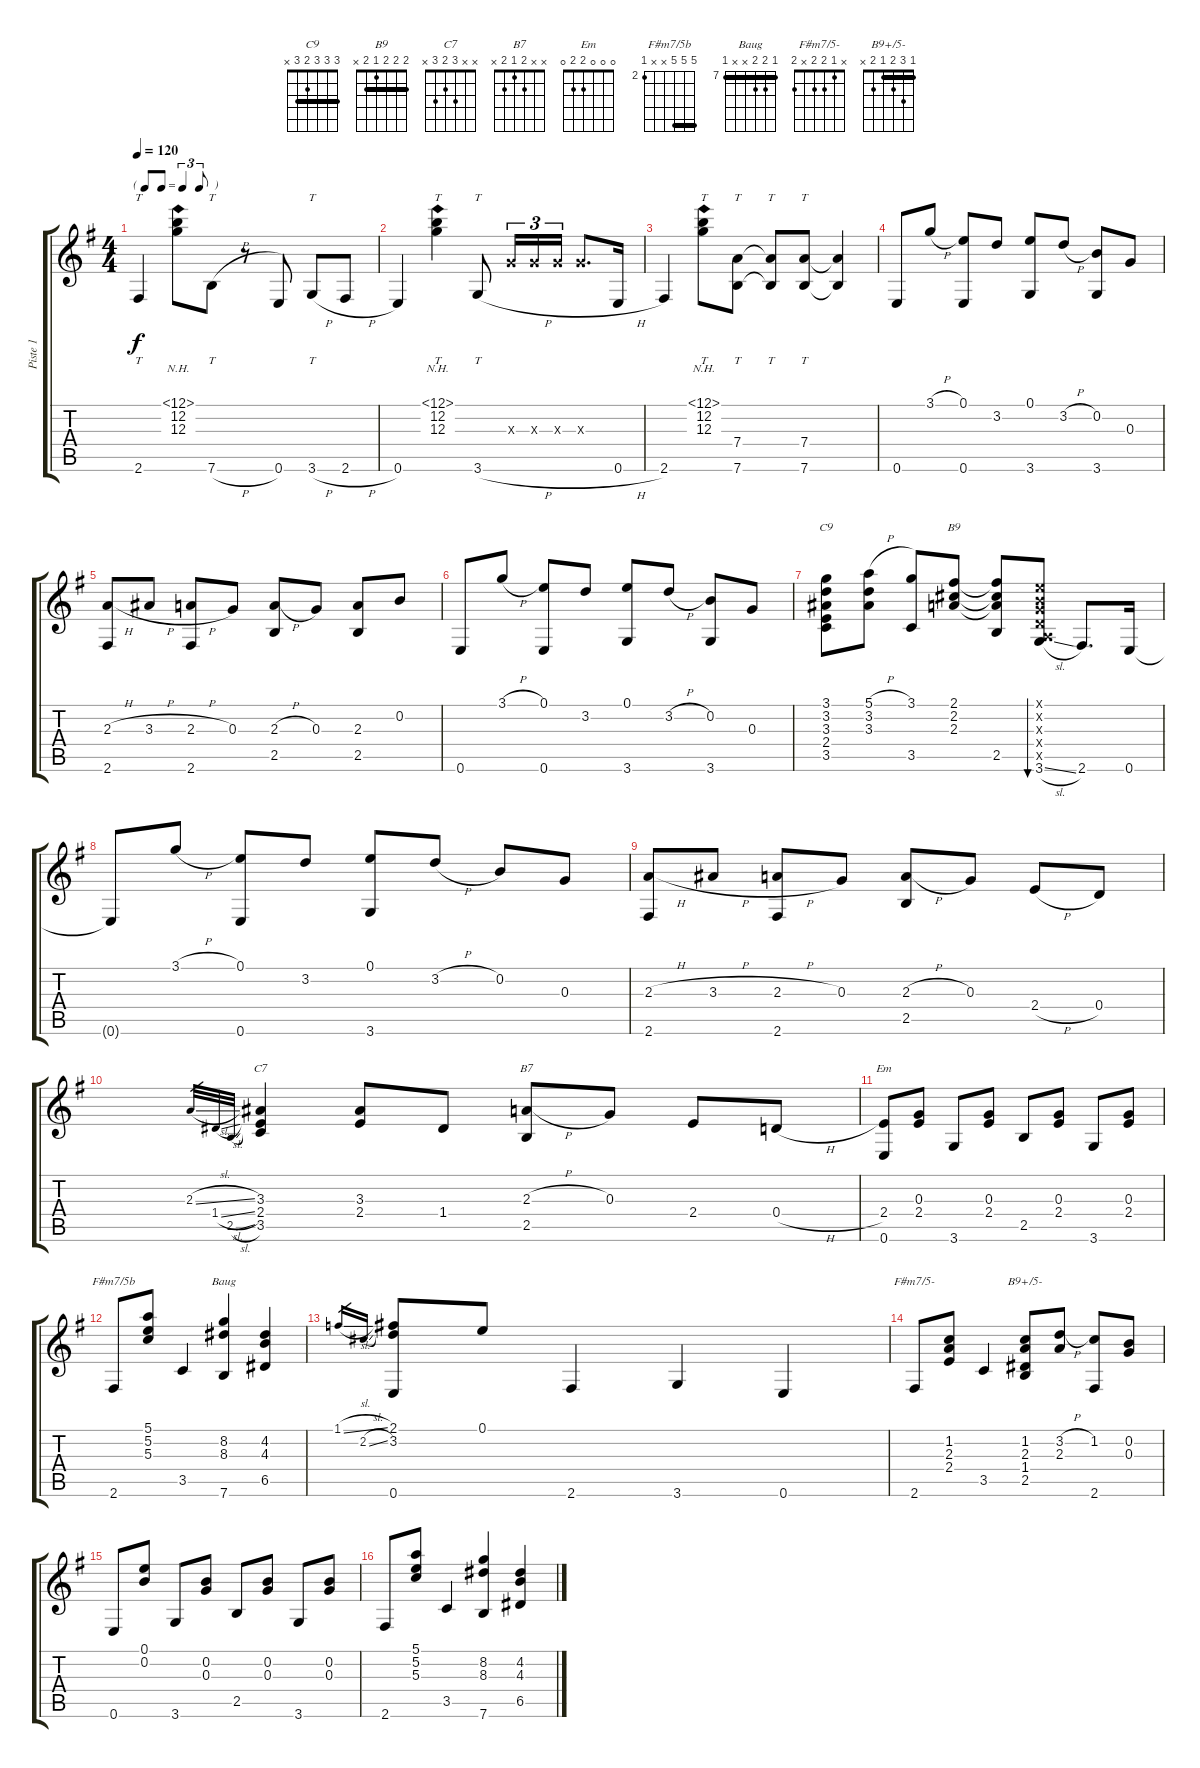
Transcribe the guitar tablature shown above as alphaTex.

\track ("Piste 1" "Piste 1") {instrument acousticguitarnylon}
\staff {score tabs}
\tuning (E4 B3 G3 D3 A2 E2) {hide}
\chord ("C9" 3 3 3 2 3 x) {barre 3}
\chord ("B9" 2 2 2 1 2 x) {barre 2}
\chord ("C7" x x 3 2 3 x)
\chord ("B7" x x 2 1 2 x)
\chord ("Em" 0 0 0 2 2 0)
\chord ("F#m7/5b" 6 6 6 x x 2) {firstfret 2 barre 6}
\chord ("Baug" 7 8 8 x x 7) {firstfret 7 barre 7}
\chord ("F#m7/5-" x 1 2 2 x 2)
\chord ("B9+/5-" 1 3 2 1 2 x) {barre 1}
\ts (4 4)
\tf triplet8th
\tempo 120
\clef g2
\ks eminor
2.6.4{tt dy f} (12.1{nh} 12.2 12.3).8 7.6{h}.8{tt} r.8 0.6.8 3.6{h}.8{tt} 2.6{h}.8 |
0.6.4 (12.1{nh} 12.2 12.3).4{tt} 3.6{h}.8{tt} 0.3{x}.16{tu (3 2)} 0.3{x}.16{tu (3 2)} 0.3{x}.16{tu (3 2)} 0.3{x}.8{d} 0.6{h}.16 |
2.6.4 (12.1{nh} 12.2 12.3).8{tt} (7.4 7.6).8{tt} (7.4{t} 7.6{t}).8{tt} (7.4 7.6).8{tt} (7.4{t} 7.6{t}).4 |
0.6.8 3.1{h}.8 (0.1 0.6).8 3.2.8 (0.1 3.6).8 3.2{h}.8 (0.2 3.6).8 0.3.8 |
(2.3{h} 2.6).8 3.3{h}.8 (2.3{h} 2.6).8 0.3.8 (2.3{h} 2.5).8 0.3.8 (2.3 2.5).8 0.2.8 |
0.6.8 3.1{h}.8 (0.1 0.6).8 3.2.8 (0.1 3.6).8 3.2{h}.8 (0.2 3.6).8 0.3.8 |
(3.1 3.2 3.3 2.4 3.5).8{ch "C9"} (5.1{h} 3.2 3.3).8 (3.1 3.5).8 (2.1 2.2 2.3).8{ch "B9"} (2.1{t} 2.2{t} 2.3{t} 2.5).8 (0.1{x} 0.2{x} 0.3{x} 0.4{x} 0.5{x} 3.6{sl}).8{bu 60} 2.6.8{d} 0.6.16 |
0.6{t}.8 3.1{h}.8 (0.1 0.6).8 3.2.8 (0.1 3.6).8 3.2{h}.8 0.2.8 0.3.8 |
(2.3{h} 2.6).8 3.3{h}.8 (2.3{h} 2.6).8 0.3.8 (2.3{h} 2.5).8 0.3.8 2.4{h}.8 0.4.8 |
2.3{sl}.32{gr} 1.4{sl}.32{gr} 2.5{sl}.32{gr} (3.3 2.4 3.5).4{ch "C7"} (3.3 2.4).8 1.4.8 (2.3{h} 2.5).8{ch "B7"} 0.3.8 2.4.8 0.4{h}.8 |
(2.4 0.6).8{ch "Em"} (0.3 2.4).8 3.6.8 (0.3 2.4).8 2.5.8 (0.3 2.4).8 3.6.8 (0.3 2.4).8 |
2.6.8{ch "F#m7/5b"} (5.1 5.2 5.3).8 3.5.4 (8.2 8.3 7.6).4{ch "Baug"} (4.2 4.3 6.5).4 |
1.1{sl}.16{gr} 2.2{sl}.16{gr} (2.1 3.2 0.6).8 0.1.8 2.6.4 3.6.4 0.6.4 |
2.6.8{ch "F#m7/5-"} (1.2 2.3 2.4).8 3.5.4 (1.2 2.3 1.4 2.5).8{ch "B9+/5-"} (3.2{h} 2.3).8 (1.2 2.6).8 (0.2 0.3).8 |
0.6.8 (0.1 0.2).8 3.6.8 (0.2 0.3).8 2.5.8 (0.2 0.3).8 3.6.8 (0.2 0.3).8 |
2.6.8 (5.1 5.2 5.3).8 3.5.4 (8.2 8.3 7.6).4 (4.2 4.3 6.5).4
